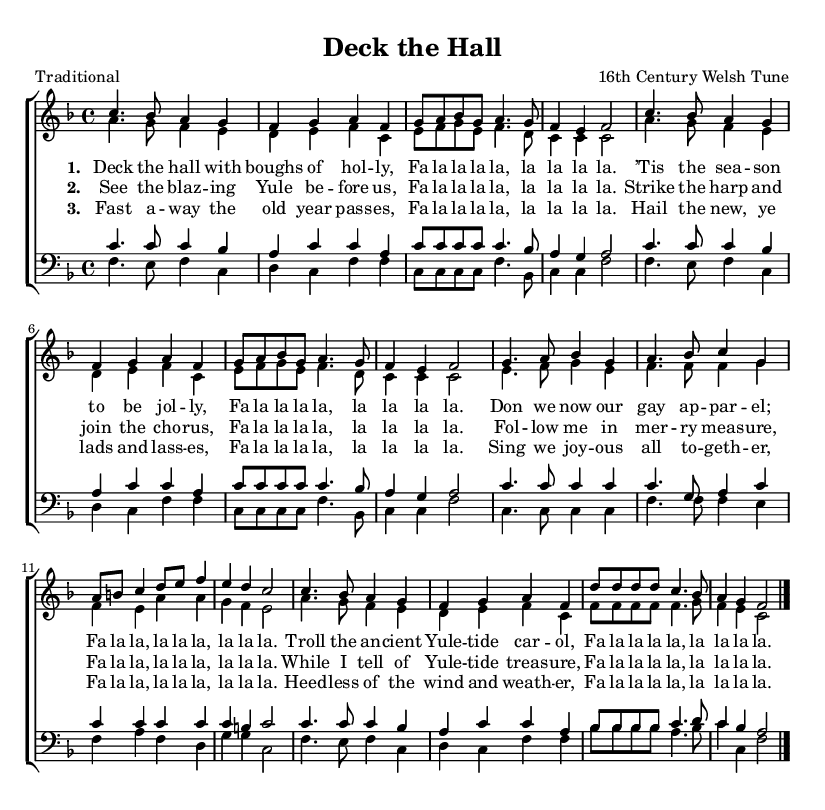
\version "2.14.2"
\include "header.ly"
\header {
  title = "Deck the Hall"
  poet = "Traditional"
  composer = "16th Century Welsh Tune"
}
global = {
  \preamble
  \key f \major
  \time 4/4
}

sopMusic = \relative c'' {
  c4. bes8 a4 g |
  f g a f |
  g8 a bes g a4. g8 |
  f4 e f2 |

  c'4. bes8 a4 g |
  f g a f |
  g8 a bes g a4. g8 |
  f4 e f2 |

  g4. a8 bes4 g |
  a4. bes8 c4 g |
  a8 b c4 d8 e f4 |
  e d c2 |

  c4. bes8 a4 g |
  f g a f |
  d'8 d d d c4. bes8 |
  a4 g f2 \bar "|."
}
sopWords = \lyricmode {

}

altoMusic = \relative c' {
  a'4. g8 f4 e |
  d e f c |
  e8 f g e f4. d8 |
  c4 c c2 |

  a'4. g8 f4 e |
  d e f c |
  e8 f g e f4. d8 |
  c4 c c2 |

  e4. f8 g4 e |
  f4. f8 f4 g |
  f4 e a a|
  g f e2 |

  a4. g8 f4 e |
  d e f c |
  f8 f f f f4. g8 |
  f4 e c2 \bar "|."
}
altoWords = \lyricmode {
  \set stanza = #"1. "
  Deck the hall with boughs of hol -- ly, Fa la la la la, la la la la.
  ’Tis the sea -- son to be jol -- ly, Fa la la la la, la la la la.
  Don we now our gay ap -- par -- el; Fa la la, la la la, la la la.
  Troll the an -- cient Yule -- tide car -- ol, Fa la la la la, la la la la.
}
altoWordsII = \lyricmode {
  \set stanza = #"2. "
  See the blaz -- ing Yule be -- fore us, Fa la la la la, la la la la.
  Strike the harp and join the cho -- rus, Fa la la la la, la la la la.
  Fol -- low me in mer -- ry meas -- ure, Fa la la, la la la, la la la.
  While I tell of Yule -- tide treas -- ure, Fa la la la la, la la la la.
}
altoWordsIII = \lyricmode {
  \set stanza = #"3. "
  Fast a -- way the old year pass -- es, Fa la la la la, la la la la.
  Hail the new, ye lads and lass -- es, Fa la la la la, la la la la.
  Sing we joy -- ous all to -- geth -- er, Fa la la, la la la, la la la.
  Heed -- less of the wind and weath -- er, Fa la la la la, la la la la.

}
altoWordsIV = \lyricmode {
}

tenorMusic = \relative c' {
  c4. c8 c4 bes |
  a c c a |
  c8 c c c c4. bes8 |
  a4 g a2 |

  c4. c8 c4 bes |
  a c c a |
  c8 c c c c4. bes8 |
  a4 g a2 |

  c4. c8 c4 c |
  c4. g8 a4 c |
  c4 c c c |
  c b c2 |

  c4. c8 c4 bes |
  a c c a |
  bes8 bes bes bes c4. d8 |
  c4 bes a2 \bar "|."
}
tenorWords = \lyricmode {

}

bassMusic = \relative c {
  f4. e8 f4 c |
  d c f f |
  c8 c c c f4. bes,8 |
  c4 c f2 |

  f4. e8 f4 c |
  d c f f |
  c8 c c c f4. bes,8 |
  c4 c f2 |

  c4. c8 c4 c |
  f4. f8 f4 e |
  f4 a f d |
  g g c,2 |

  f4. e8 f4 c |
  d c f f |
  bes8 bes bes bes a4. bes8 |
  c4 c, f2 \bar "|."
}
bassWords = \lyricmode {

}

\score {
  <<
    \new ChoirStaff <<
      \new Staff = women <<
        \new Voice = "sopranos" { \voiceOne << \global \sopMusic >> }
        \new Voice = "altos" { \voiceTwo << \global \altoMusic >> }
      >>
      \new Lyrics \with { alignAboveContext = #"women" } \lyricsto "sopranos" \sopWords
      \new Lyrics = "altosIV"  \with { alignBelowContext = #"women" } \lyricsto "sopranos" \altoWordsIV
      \new Lyrics = "altosIII"  \with { alignBelowContext = #"women" } \lyricsto "sopranos" \altoWordsIII
      \new Lyrics = "altosII"  \with { alignBelowContext = #"women" } \lyricsto "sopranos" \altoWordsII
      \new Lyrics = "altos"  \with { alignBelowContext = #"women" } \lyricsto "sopranos" \altoWords
      \new Staff = men <<
        \clef bass
        \new Voice = "tenors" { \voiceOne << \global \tenorMusic >> }
        \new Voice = "basses" { \voiceTwo << \global \bassMusic >> }
      >>
      \new Lyrics \with { alignAboveContext = #"men" } \lyricsto "tenors" \tenorWords
      \new Lyrics \with { alignBelowContext = #"men" } \lyricsto "basses" \bassWords
    >>
  >>
}
